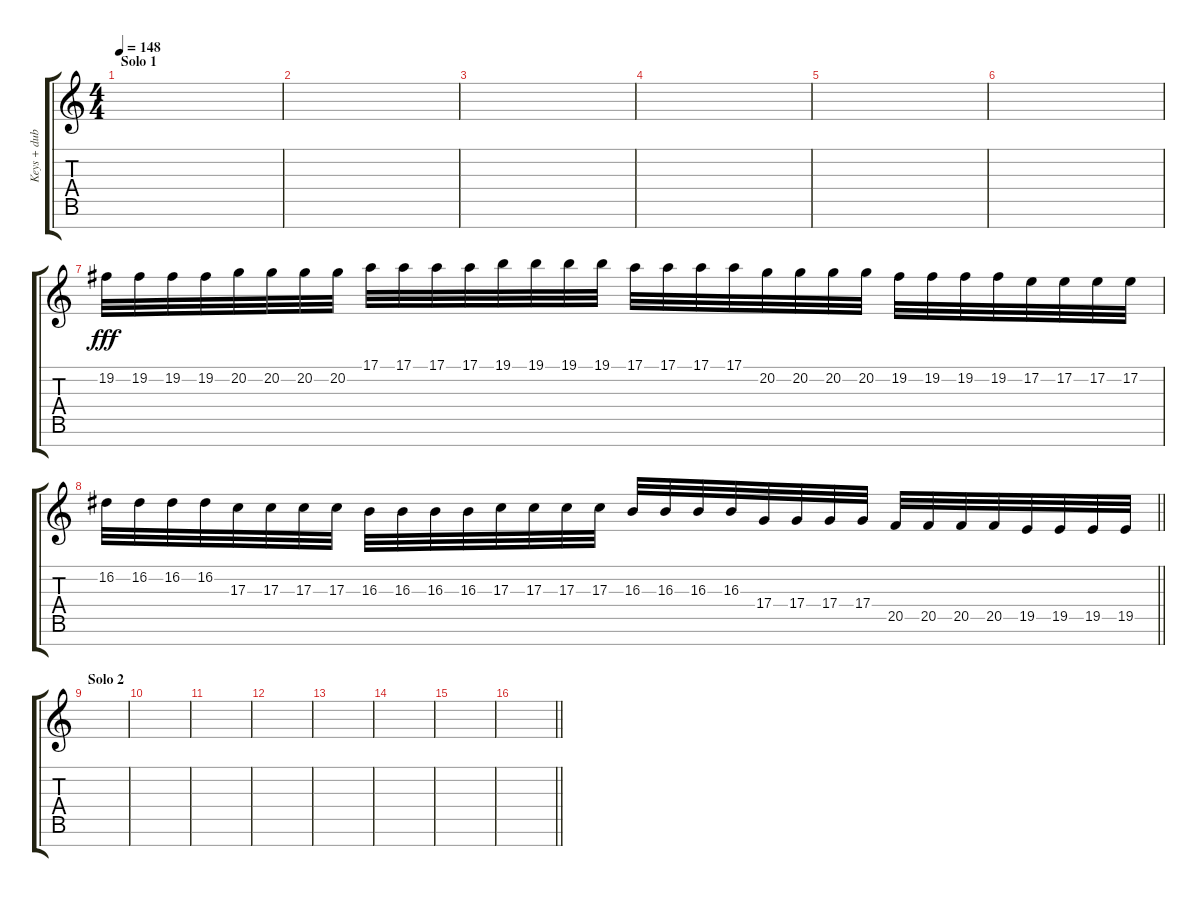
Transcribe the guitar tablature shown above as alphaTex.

\track ("Keys + dub" "Keys + dub") {instrument stringensemble1}
\staff {score tabs}
\tuning (E4 B3 G3 D3 A2 E2 B1) {hide}
\ts (4 4)
\section ("" "Solo 1")
\tempo 148
\clef g2
\ks c
|
|
|
|
|
|
19.2.32{dy fff instrument distortionguitar} 19.2.32 19.2.32 19.2.32 20.2.32 20.2.32 20.2.32 20.2.32 17.1.32 17.1.32 17.1.32 17.1.32 19.1.32{beam merge} 19.1.32{beam merge} 19.1.32{beam merge} 19.1.32 17.1.32 17.1.32 17.1.32 17.1.32 20.2.32 20.2.32 20.2.32 20.2.32 19.2.32{beam merge} 19.2.32 19.2.32 19.2.32 17.2.32{beam merge} 17.2.32{beam merge} 17.2.32{beam merge} 17.2.32 |
\barLineRight lightlight
16.2.32 16.2.32 16.2.32{beam merge} 16.2.32 17.3.32{beam merge} 17.3.32{beam merge} 17.3.32 17.3.32 16.3.32{beam merge} 16.3.32{beam merge} 16.3.32 16.3.32{beam merge} 17.3.32 17.3.32 17.3.32{beam merge} 17.3.32 16.3.32{beam merge} 16.3.32{beam merge} 16.3.32 16.3.32 17.4.32 17.4.32{beam merge} 17.4.32{beam merge} 17.4.32 20.5.32 20.5.32 20.5.32 20.5.32 19.5.32{beam merge} 19.5.32{beam merge} 19.5.32{beam merge} 19.5.32 |
\section ("" "Solo 2")
|
|
|
|
|
|
|
\barLineRight lightlight
